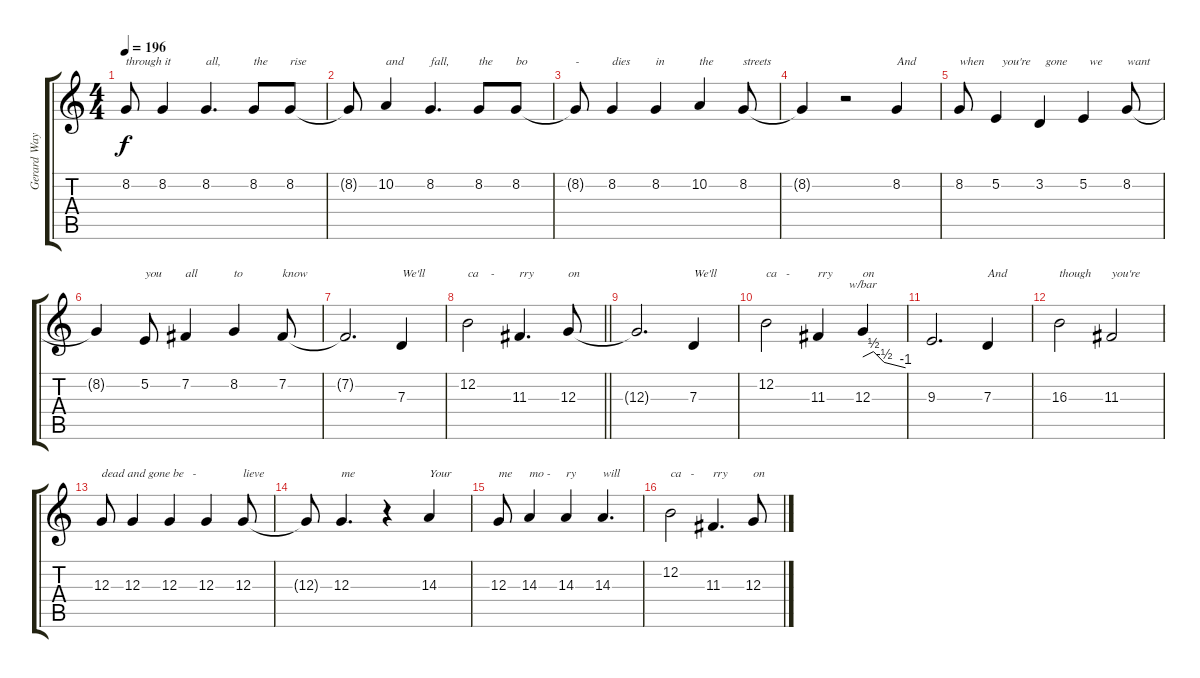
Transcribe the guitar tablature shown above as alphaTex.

\track ("Gerard Way [Vocals]" "Gerard Way") {instrument altosax}
\staff {score tabs}
\tuning (E4 B3 G3 D3 A2 E2) {hide}
\ts (4 4)
\tempo 196
\clef g2
\ks c
8.2.8{txt "through it" dy f} 8.2.4 8.2.4{d txt "all,"} 8.2.8{txt "the"} 8.2.8{txt "rise"} |
8.2{t}.8 10.2.4{txt "and"} 8.2.4{d txt "fall,"} 8.2.8{txt "the"} 8.2.8{txt "bo"} |
8.2{t}.8{txt "-"} 8.2.4{txt "dies"} 8.2.4{txt "in"} 10.2.4{txt "the"} 8.2.8{txt "streets"} |
8.2{t}.4 r.2 8.2.4{txt "And"} |
8.2.8{txt "when"} 5.2.4{txt "  you're"} 3.2.4{txt "  gone"} 5.2.4{txt "  we"} 8.2.8{txt "want"} |
8.2{t}.4 5.2.8{txt "you"} 7.2.4{txt "all"} 8.2.4{txt "to"} 7.2.8{txt "know"} |
7.2{t}.2{d} 7.3.4{txt "We'll"} |
\barLineRight lightlight
12.2.2{txt "ca    -"} 11.3.4{d txt "rry"} 12.3.8{txt "on"} |
12.3{t}.2{d} 7.3.4{txt "We'll"} |
12.2.2{txt "ca   -"} 11.3.4{txt "rry"} 12.3.4{tbe (custom default 0 0 15 2 30 -2 60 -4) txt "on"} |
9.3.2{d} 7.3.4{txt "And"} |
16.3.2{txt "though"} 11.3.2{txt "you're"} |
12.3.8{txt "dead and gone be   -"} 12.3.4 12.3.4 12.3.4 12.3.8{txt "lieve"} |
12.3{t}.8 12.3.4{d txt "me"} r.4 14.3.4{txt "Your"} |
12.3.8{txt "me"} 14.3.4{txt "mo -"} 14.3.4{txt "ry"} 14.3.4{d txt "will"} |
12.2.2{txt "ca   -"} 11.3.4{d txt "rry"} 12.3.8{txt "on"}
